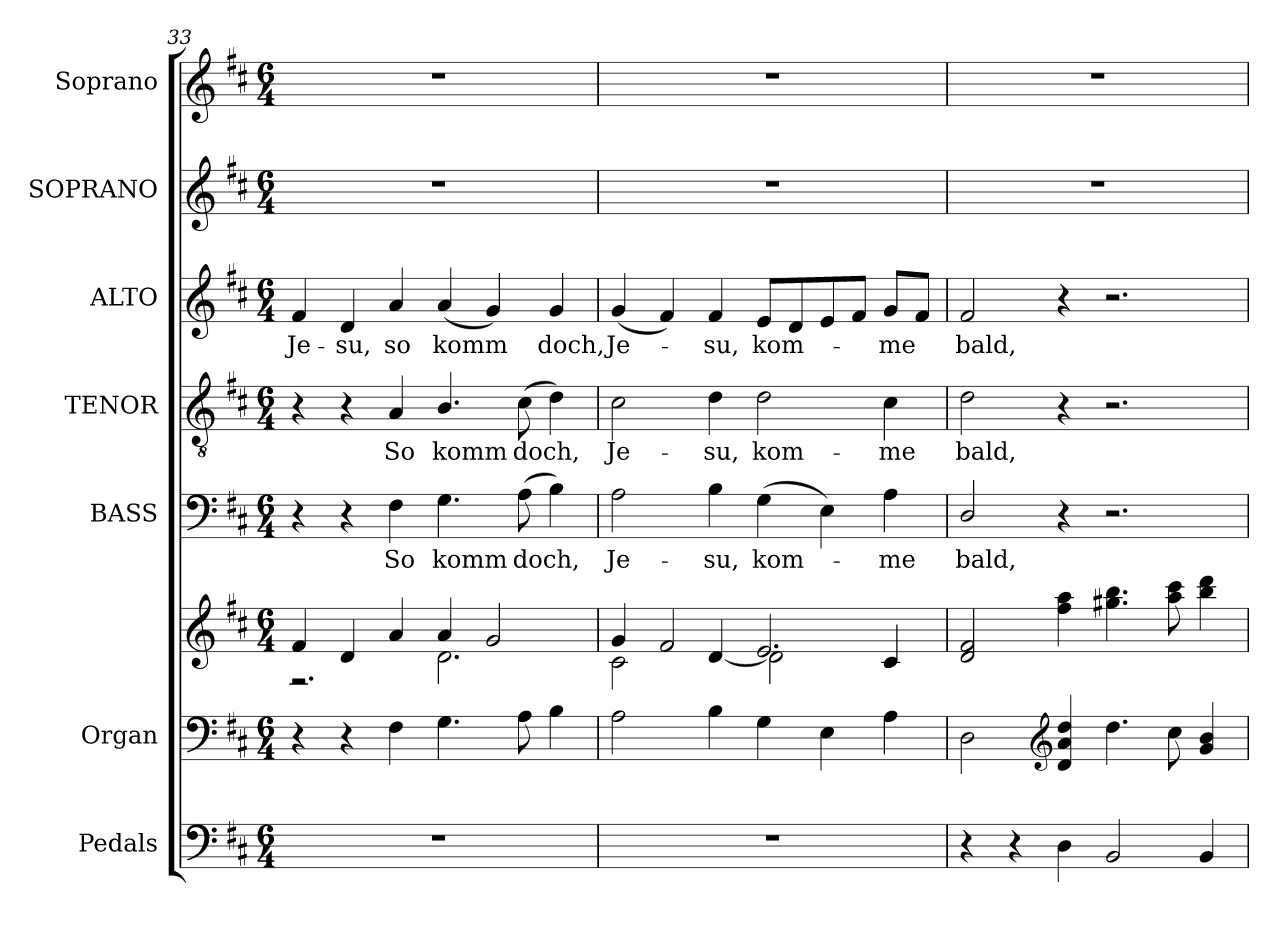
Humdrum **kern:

**kern	**kern	**kern	**kern	**text	**kern	**text	**kern	**text	**kern	**kern
*part7	*part6	*part6	*part5	*part5	*part4	*part4	*part3	*part3	*part2	*part1
*staff8	*staff7	*staff6	*staff5	*staff5	*staff4	*staff4	*staff3	*staff3	*staff2	*staff1
*I"Pedals	*I"Organ	*	*I"BASS	*	*I"TENOR	*	*I"ALTO	*	*I"SOPRANO	*I"Soprano
*I'Ped.	*I'Org.	*	*I'B.	*	*I'T.	*	*I'A.	*	*I'S.	*I'S.
*clefF4	*clefF4	*clefG2	*clefF4	*	*clefGv2	*	*clefG2	*	*clefG2	*clefG2
*	*	*	*	*	*ITrd7c12	*	*	*	*	*
*k[f#c#]	*k[f#c#]	*k[f#c#]	*k[f#c#]	*	*k[f#c#]	*	*k[f#c#]	*	*k[f#c#]	*k[f#c#]
*D:	*D:	*D:	*D:	*	*D:	*	*D:	*	*D:	*D:
*M6/4	*M6/4	*M6/4	*M6/4	*	*M6/4	*	*M6/4	*	*M6/4	*M6/4
=33	=33	=33	=33	=33	=33	=33	=33	=33	=33	=33
!LO:N:vis=1	!	!	!	!	!	!	!	!	!	!
*	*	*^	*	*	*	*	*	*	*	*
!	!	!	!	!	!	!	!	!	!LO:LY:b:color=#000000	!LO:N:vis=1	!LO:N:vis=1
1.r	4r	4f#i/	2.r	4r	.	4r	.	4f#i/	Je-	1.r	1.r
!	!	!	!	!	!	!	!	!	!LO:LY:b:color=#000000	!	!
.	4r	4di/	.	4r	.	4r	.	4di/	-su,	.	.
!	!	!	!	!	!LO:LY:b:color=#000000	!	!	!	!	!	!
!	!	!	!	!	!	!	!LO:LY:b:color=#000000	!	!	!	!
!	!	!	!	!	!	!	!	!	!LO:LY:b:color=#000000	!	!
.	4F#i\	4ai/	.	4F#i\	So	4AAi/	So	4ai/	so	.	.
!	!	!	!	!	!LO:LY:b:color=#000000	!	!	!	!	!	!
!	!	!	!	!	!	!	!LO:LY:b:color=#000000	!	!	!	!
!	!	!	!	!	!	!	!	!	!LO:LY:b:color=#000000	!	!
.	4.Gi\	4ai/	2.di\	4.Gi\	komm	4.BBi/	komm	(4ai/	komm	.	.
.	.	2gi/	.	.	.	.	.	4gi/)	.	.	.
!	!	!	!	!	!LO:LY:b:color=#000000	!	!	!	!	!	!
!	!	!	!	!	!	!	!LO:LY:b:color=#000000	!	!	!	!
.	8Ai\	.	.	(8Ai\	doch,	(8C#i\	doch,	.	.	.	.
!	!	!	!	!	!	!	!	!	!LO:LY:b:color=#000000	!	!
.	4Bi\	.	.	4Bi\)	.	4Di\)	.	4gi/	doch,	.	.
=34	=34	=34	=34	=34	=34	=34	=34	=34	=34	=34	=34
!LO:N:vis=1	!	!	!	!	!	!	!	!	!	!	!
!	!	!	!	!	!LO:LY:b:color=#000000	!	!	!	!	!	!
!	!	!	!	!	!	!	!LO:LY:b:color=#000000	!	!	!	!
!	!	!	!	!	!	!	!	!	!LO:LY:b:color=#000000	!LO:N:vis=1	!LO:N:vis=1
1.r	2Ai\	4gi/	2c#i\	2Ai\	Je-	2C#i\	Je-	(4gi/	Je-	1.r	1.r
.	.	2f#i/	.	.	.	.	.	4f#i/)	.	.	.
!	!	!	!	!	!LO:LY:b:color=#000000	!	!	!	!	!	!
!	!	!	!	!	!	!	!LO:LY:b:color=#000000	!	!	!	!
!	!	!	!	!	!	!	!	!	!LO:LY:b:color=#000000	!	!
.	4Bi\	.	[4di/	4Bi\	-su,	4Di\	-su,	4f#i/	-su,	.	.
!	!	!	!	!	!LO:LY:b:color=#000000	!	!	!	!	!	!
!	!	!	!	!	!	!	!LO:LY:b:color=#000000	!	!	!	!
!	!	!	!	!	!	!	!	!	!LO:LY:b:color=#000000	!	!
.	4Gi\	2.ei/	2di\]	(4Gi\	kom-	2Di\	kom-	8ei/L	kom-	.	.
.	.	.	.	.	.	.	.	8di/	.	.	.
.	4Ei\	.	.	4Ei\)	.	.	.	8ei/	.	.	.
.	.	.	.	.	.	.	.	8f#i/J	.	.	.
!	!	!	!	!	!LO:LY:b:color=#000000	!	!	!	!	!	!
!	!	!	!	!	!	!	!LO:LY:b:color=#000000	!	!	!	!
!	!	!	!	!	!	!	!	!	!LO:LY:b:color=#000000	!	!
.	4Ai\	.	4c#i/	4Ai\	-me	4C#i\	-me	8gi/L	-me	.	.
.	.	.	.	.	.	.	.	8f#i/J	.	.	.
*	*	*v	*v	*	*	*	*	*	*	*	*
=35	=35	=35	=35	=35	=35	=35	=35	=35	=35	=35
!	!	!	!	!LO:LY:b:color=#000000	!	!	!	!	!	!
!	!	!	!	!	!	!LO:LY:b:color=#000000	!	!	!	!
!	!	!	!	!	!	!	!	!LO:LY:b:color=#000000	!LO:N:vis=1	!LO:N:vis=1
4r	2Di\	2di/ 2f#i	2Di/	bald,	2Di\	bald,	2f#i/	bald,	1.r	1.r
4r	.	.	.	.	.	.	.	.	.	.
*	*clefG2	*	*	*	*	*	*	*	*	*
4Di\	4di/ 4ai 4ddi	4ff#i\ 4aai	4r	.	4r	.	4r	.	.	.
2BBi/	4.ddi\	4.gg#Xi\ 4.bbi	2.r	.	2.r	.	2.r	.	.	.
.	8cc#i\	8aai\ 8ccc#i	.	.	.	.	.	.	.	.
4BBi/	4gi/ 4bi	4bbi\ 4dddi	.	.	.	.	.	.	.	.
=	=	=	=	=	=	=	=	=	=	=
*-	*-	*-	*-	*-	*-	*-	*-	*-	*-	*-
